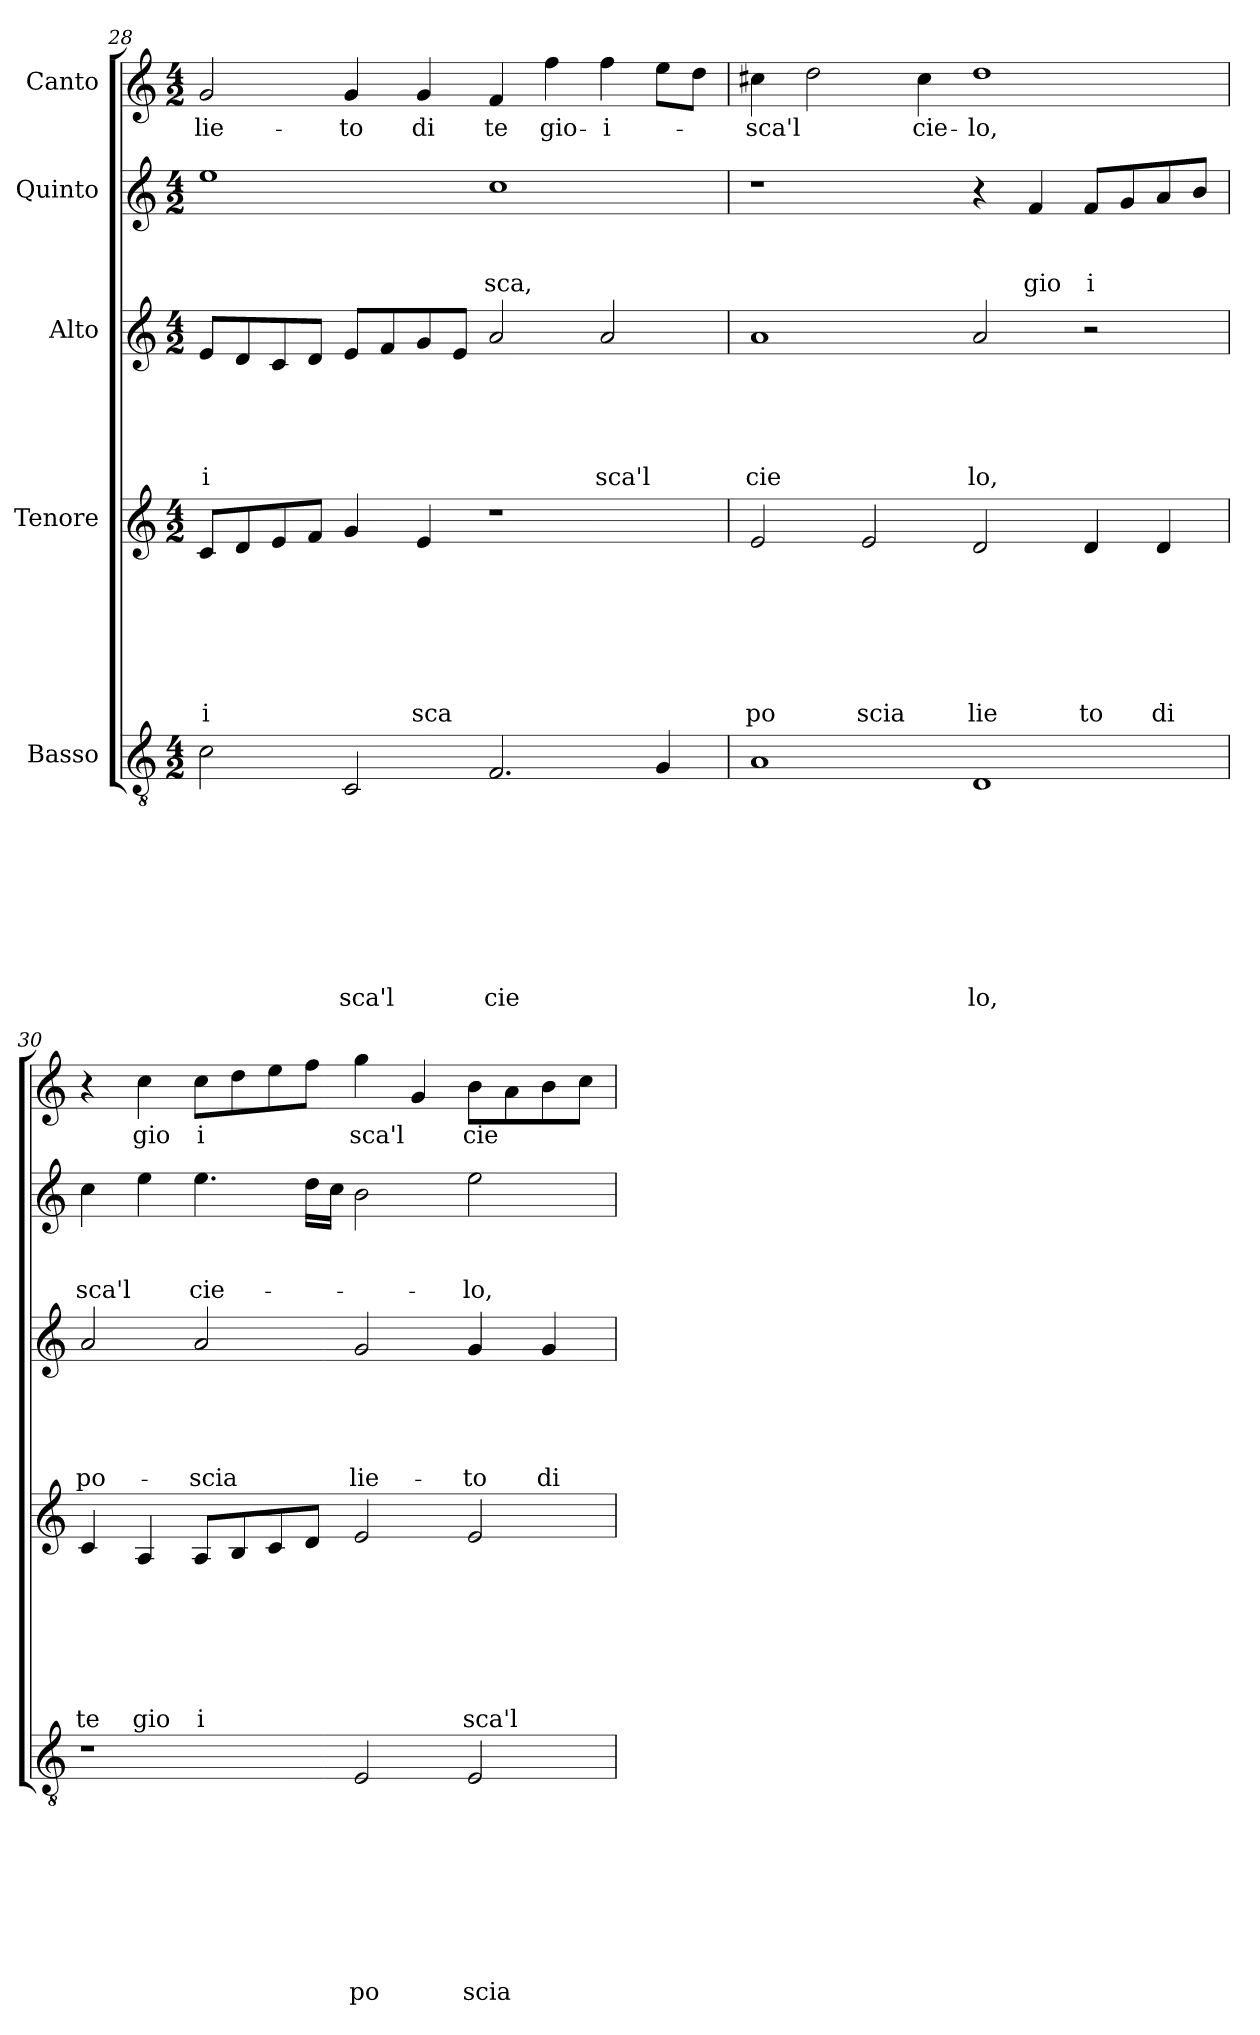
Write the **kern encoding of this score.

**kern	**text	**text	**text	**text	**text	**text	**text	**text	**text	**kern	**text	**text	**text	**text	**text	**text	**text	**kern	**text	**text	**text	**text	**text	**kern	**text	**text	**text	**kern	**text
*part5	*part5	*part5	*part5	*part5	*part5	*part5	*part5	*part5	*part5	*part4	*part4	*part4	*part4	*part4	*part4	*part4	*part4	*part3	*part3	*part3	*part3	*part3	*part3	*part2	*part2	*part2	*part2	*part1	*part1
*staff5	*staff5	*staff5	*staff5	*staff5	*staff5	*staff5	*staff5	*staff5	*staff5	*staff4	*staff4	*staff4	*staff4	*staff4	*staff4	*staff4	*staff4	*staff3	*staff3	*staff3	*staff3	*staff3	*staff3	*staff2	*staff2	*staff2	*staff2	*staff1	*staff1
*I"Basso	*	*	*	*	*	*	*	*	*	*I"Tenore	*	*	*	*	*	*	*	*I"Alto	*	*	*	*	*	*I"Quinto	*	*	*	*I"Canto	*
*clefGv2	*	*	*	*	*	*	*	*	*	*clefG2	*	*	*	*	*	*	*	*clefG2	*	*	*	*	*	*clefG2	*	*	*	*clefG2	*
*k[]	*	*	*	*	*	*	*	*	*	*k[]	*	*	*	*	*	*	*	*k[]	*	*	*	*	*	*k[]	*	*	*	*k[]	*
*C:	*	*	*	*	*	*	*	*	*	*C:	*	*	*	*	*	*	*	*C:	*	*	*	*	*	*C:	*	*	*	*C:	*
*M4/2	*	*	*	*	*	*	*	*	*	*M4/2	*	*	*	*	*	*	*	*M4/2	*	*	*	*	*	*M4/2	*	*	*	*M4/2	*
=28	=28	=28	=28	=28	=28	=28	=28	=28	=28	=28	=28	=28	=28	=28	=28	=28	=28	=28	=28	=28	=28	=28	=28	=28	=28	=28	=28	=28	=28
!	!	!	!	!	!	!	!	!	!	!	!	!	!	!	!	!	!LO:LY:b:rj	!	!	!	!	!	!LO:LY:b:rj	!	!	!	!	!	!LO:LY:b
2c\	.	.	.	.	.	.	.	.	.	8c/L	.	.	.	.	.	.	i	8e/L	.	.	.	.	i	1ee	.	.	.	2g/	lie-
.	.	.	.	.	.	.	.	.	.	8d/	.	.	.	.	.	.	.	8d/	.	.	.	.	.	.	.	.	.	.	.
.	.	.	.	.	.	.	.	.	.	8e/	.	.	.	.	.	.	.	8c/	.	.	.	.	.	.	.	.	.	.	.
.	.	.	.	.	.	.	.	.	.	8f/J	.	.	.	.	.	.	.	8d/J	.	.	.	.	.	.	.	.	.	.	.
!	!	!	!	!	!	!	!	!	!LO:LY:b	!	!	!	!	!	!	!	!	!	!	!	!	!	!	!	!	!	!	!	!LO:LY:b
2C/	.	.	.	.	.	.	.	.	sca'l	4g/	.	.	.	.	.	.	.	8e/L	.	.	.	.	.	.	.	.	.	4g/	-to
.	.	.	.	.	.	.	.	.	.	.	.	.	.	.	.	.	.	8f/	.	.	.	.	.	.	.	.	.	.	.
!	!	!	!	!	!	!	!	!	!	!	!	!	!	!	!	!	!LO:LY:b	!	!	!	!	!	!	!	!	!	!	!	!LO:LY:b
.	.	.	.	.	.	.	.	.	.	4e/	.	.	.	.	.	.	sca	8g/	.	.	.	.	.	.	.	.	.	4g/	di
.	.	.	.	.	.	.	.	.	.	.	.	.	.	.	.	.	.	8e/J	.	.	.	.	.	.	.	.	.	.	.
!	!	!	!	!	!	!	!	!	!LO:LY:b	!	!	!	!	!	!	!	!	!	!	!	!	!	!	!	!	!	!LO:LY:b	!	!LO:LY:b
2.F/	.	.	.	.	.	.	.	.	cie	1r	.	.	.	.	.	.	.	2a/	.	.	.	.	.	1cc	.	.	sca,	4f/	te
!	!	!	!	!	!	!	!	!	!	!	!	!	!	!	!	!	!	!	!	!	!	!	!	!	!	!	!	!	!LO:LY:b
.	.	.	.	.	.	.	.	.	.	.	.	.	.	.	.	.	.	.	.	.	.	.	.	.	.	.	.	4ff\	gio-
!	!	!	!	!	!	!	!	!	!	!	!	!	!	!	!	!	!	!	!	!	!	!	!LO:LY:b	!	!	!	!	!	!LO:LY:b:rj
.	.	.	.	.	.	.	.	.	.	.	.	.	.	.	.	.	.	2a/	.	.	.	.	sca'l	.	.	.	.	4ff\	-i-
4G/	.	.	.	.	.	.	.	.	.	.	.	.	.	.	.	.	.	.	.	.	.	.	.	.	.	.	.	8ee\L	.
.	.	.	.	.	.	.	.	.	.	.	.	.	.	.	.	.	.	.	.	.	.	.	.	.	.	.	.	8dd\J	.
=29	=29	=29	=29	=29	=29	=29	=29	=29	=29	=29	=29	=29	=29	=29	=29	=29	=29	=29	=29	=29	=29	=29	=29	=29	=29	=29	=29	=29	=29
!	!	!	!	!	!	!	!	!	!	!	!	!	!	!	!	!	!LO:LY:b	!	!	!	!	!	!LO:LY:b	!	!	!	!	!	!LO:LY:b
1A	.	.	.	.	.	.	.	.	.	2e/	.	.	.	.	.	.	po	1a	.	.	.	.	cie	1r	.	.	.	4cc#X\	-sca'l
.	.	.	.	.	.	.	.	.	.	.	.	.	.	.	.	.	.	.	.	.	.	.	.	.	.	.	.	2dd\	.
!	!	!	!	!	!	!	!	!	!	!	!	!	!	!	!	!	!LO:LY:b	!	!	!	!	!	!	!	!	!	!	!	!
.	.	.	.	.	.	.	.	.	.	2e/	.	.	.	.	.	.	scia	.	.	.	.	.	.	.	.	.	.	.	.
!	!	!	!	!	!	!	!	!	!	!	!	!	!	!	!	!	!	!	!	!	!	!	!	!	!	!	!	!	!LO:LY:b
.	.	.	.	.	.	.	.	.	.	.	.	.	.	.	.	.	.	.	.	.	.	.	.	.	.	.	.	4cc#\	cie-
!	!	!	!	!	!	!	!	!	!LO:LY:b	!	!	!	!	!	!	!	!LO:LY:b	!	!	!	!	!	!LO:LY:b	!	!	!	!	!	!LO:LY:b
1D	.	.	.	.	.	.	.	.	lo,	2d/	.	.	.	.	.	.	lie	2a/	.	.	.	.	lo,	4r	.	.	.	1dd	-lo,
!	!	!	!	!	!	!	!	!	!	!	!	!	!	!	!	!	!	!	!	!	!	!	!	!	!	!	!LO:LY:b	!	!
.	.	.	.	.	.	.	.	.	.	.	.	.	.	.	.	.	.	.	.	.	.	.	.	4f/	.	.	gio	.	.
!	!	!	!	!	!	!	!	!	!	!	!	!	!	!	!	!	!LO:LY:b	!	!	!	!	!	!	!	!	!	!LO:LY:b:rj	!	!
.	.	.	.	.	.	.	.	.	.	4d/	.	.	.	.	.	.	to	2r	.	.	.	.	.	8f/L	.	.	i	.	.
.	.	.	.	.	.	.	.	.	.	.	.	.	.	.	.	.	.	.	.	.	.	.	.	8g/	.	.	.	.	.
!	!	!	!	!	!	!	!	!	!	!	!	!	!	!	!	!	!LO:LY:b	!	!	!	!	!	!	!	!	!	!	!	!
.	.	.	.	.	.	.	.	.	.	4d/	.	.	.	.	.	.	di	.	.	.	.	.	.	8a/	.	.	.	.	.
.	.	.	.	.	.	.	.	.	.	.	.	.	.	.	.	.	.	.	.	.	.	.	.	8b/J	.	.	.	.	.
!!LO:LB:g=z
=30	=30	=30	=30	=30	=30	=30	=30	=30	=30	=30	=30	=30	=30	=30	=30	=30	=30	=30	=30	=30	=30	=30	=30	=30	=30	=30	=30	=30	=30
!	!	!	!	!	!	!	!	!	!	!	!	!	!	!	!	!	!LO:LY:b	!	!	!	!	!	!LO:LY:b	!	!	!	!LO:LY:b	!	!
1r	.	.	.	.	.	.	.	.	.	4c/	.	.	.	.	.	.	te	2a/	.	.	.	.	po-	4cc\	.	.	sca'l	4r	.
!	!	!	!	!	!	!	!	!	!	!	!	!	!	!	!	!	!LO:LY:b	!	!	!	!	!	!	!	!	!	!	!	!LO:LY:b
.	.	.	.	.	.	.	.	.	.	4A/	.	.	.	.	.	.	gio	.	.	.	.	.	.	4ee\	.	.	.	4cc\	gio
!	!	!	!	!	!	!	!	!	!	!	!	!	!	!	!	!	!LO:LY:b:rj	!	!	!	!	!	!LO:LY:b	!	!	!	!LO:LY:b	!	!LO:LY:b:rj
.	.	.	.	.	.	.	.	.	.	8A/L	.	.	.	.	.	.	i	2a/	.	.	.	.	-scia	4.ee\	.	.	cie-	8cc\L	i
.	.	.	.	.	.	.	.	.	.	8B/	.	.	.	.	.	.	.	.	.	.	.	.	.	.	.	.	.	8dd\	.
.	.	.	.	.	.	.	.	.	.	8c/	.	.	.	.	.	.	.	.	.	.	.	.	.	.	.	.	.	8ee\	.
.	.	.	.	.	.	.	.	.	.	8d/J	.	.	.	.	.	.	.	.	.	.	.	.	.	16dd\LL	.	.	.	8ff\J	.
.	.	.	.	.	.	.	.	.	.	.	.	.	.	.	.	.	.	.	.	.	.	.	.	16cc\JJ	.	.	.	.	.
!	!	!	!	!	!	!	!	!	!LO:LY:b	!	!	!	!	!	!	!	!	!	!	!	!	!	!LO:LY:b	!	!	!	!	!	!LO:LY:b
2E/	.	.	.	.	.	.	.	.	po	2e/	.	.	.	.	.	.	.	2g/	.	.	.	.	lie-	2b\	.	.	.	4gg\	sca'l
.	.	.	.	.	.	.	.	.	.	.	.	.	.	.	.	.	.	.	.	.	.	.	.	.	.	.	.	4g/	.
!	!	!	!	!	!	!	!	!	!LO:LY:b	!	!	!	!	!	!	!	!LO:LY:b	!	!	!	!	!	!LO:LY:b	!	!	!	!LO:LY:b	!	!LO:LY:b
2E/	.	.	.	.	.	.	.	.	scia	2e/	.	.	.	.	.	.	sca'l	4g/	.	.	.	.	-to	2ee\	.	.	-lo,	8b\L	cie
.	.	.	.	.	.	.	.	.	.	.	.	.	.	.	.	.	.	.	.	.	.	.	.	.	.	.	.	8a\	.
!	!	!	!	!	!	!	!	!	!	!	!	!	!	!	!	!	!	!	!	!	!	!	!LO:LY:b	!	!	!	!	!	!
.	.	.	.	.	.	.	.	.	.	.	.	.	.	.	.	.	.	4g/	.	.	.	.	di	.	.	.	.	8b\	.
.	.	.	.	.	.	.	.	.	.	.	.	.	.	.	.	.	.	.	.	.	.	.	.	.	.	.	.	8cc\J	.
=	=	=	=	=	=	=	=	=	=	=	=	=	=	=	=	=	=	=	=	=	=	=	=	=	=	=	=	=	=
*-	*-	*-	*-	*-	*-	*-	*-	*-	*-	*-	*-	*-	*-	*-	*-	*-	*-	*-	*-	*-	*-	*-	*-	*-	*-	*-	*-	*-	*-
